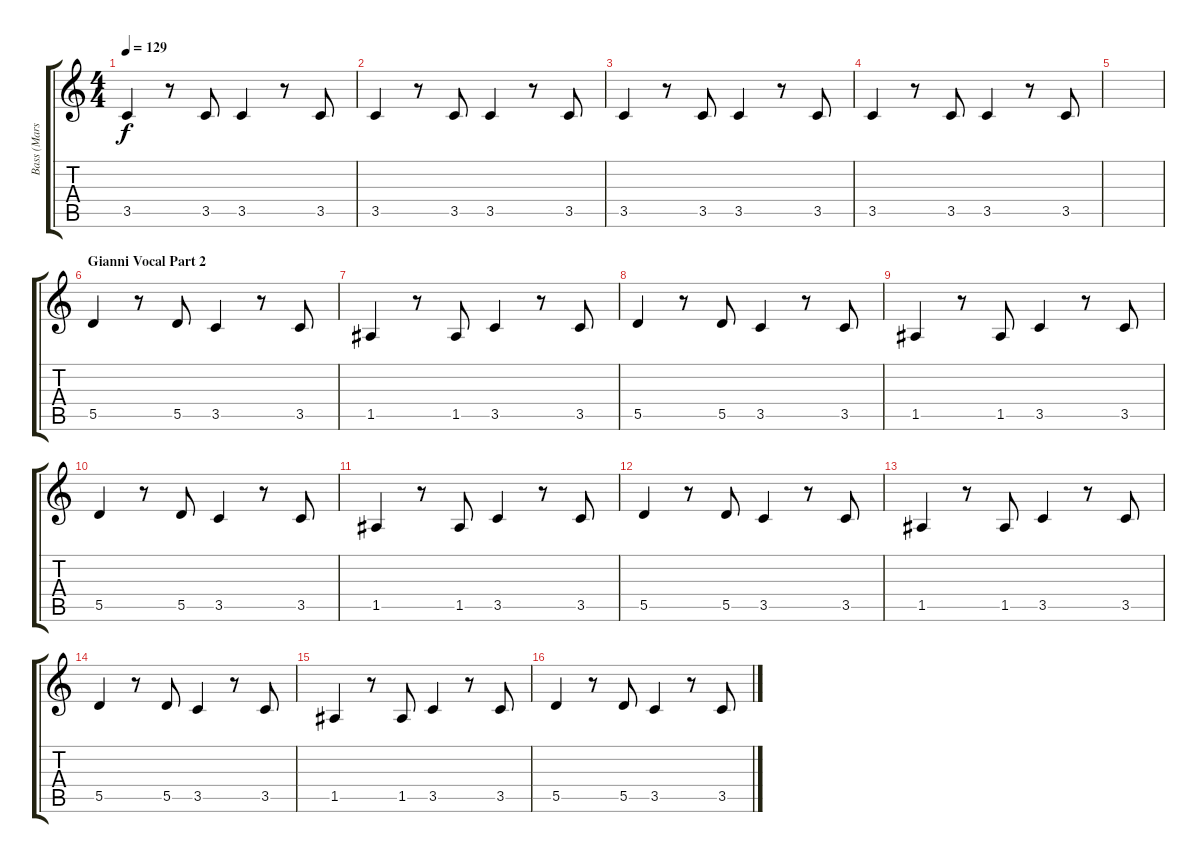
\track ("Bass (Marshall)" "Bass (Mars") {instrument acousticguitarnylon}
\staff {score tabs}
\tuning (E4 B3 G3 D3 A2 E2) {hide}
\ts (4 4)
\tempo 129
\clef g2
\ks c
3.5.4{dy f} r.8 3.5.8 3.5.4 r.8 3.5.8 |
3.5.4 r.8 3.5.8 3.5.4 r.8 3.5.8 |
3.5.4 r.8 3.5.8 3.5.4 r.8 3.5.8 |
3.5.4 r.8 3.5.8 3.5.4 r.8 3.5.8 |
|
\section ("" "Gianni Vocal Part 2")
5.5.4 r.8 5.5.8 3.5.4 r.8 3.5.8 |
1.5.4 r.8 1.5.8 3.5.4 r.8 3.5.8 |
5.5.4 r.8 5.5.8 3.5.4 r.8 3.5.8 |
1.5.4 r.8 1.5.8 3.5.4 r.8 3.5.8 |
5.5.4 r.8 5.5.8 3.5.4 r.8 3.5.8 |
1.5.4 r.8 1.5.8 3.5.4 r.8 3.5.8 |
5.5.4 r.8 5.5.8 3.5.4 r.8 3.5.8 |
1.5.4 r.8 1.5.8 3.5.4 r.8 3.5.8 |
5.5.4 r.8 5.5.8 3.5.4 r.8 3.5.8 |
1.5.4 r.8 1.5.8 3.5.4 r.8 3.5.8 |
5.5.4 r.8 5.5.8 3.5.4 r.8 3.5.8
